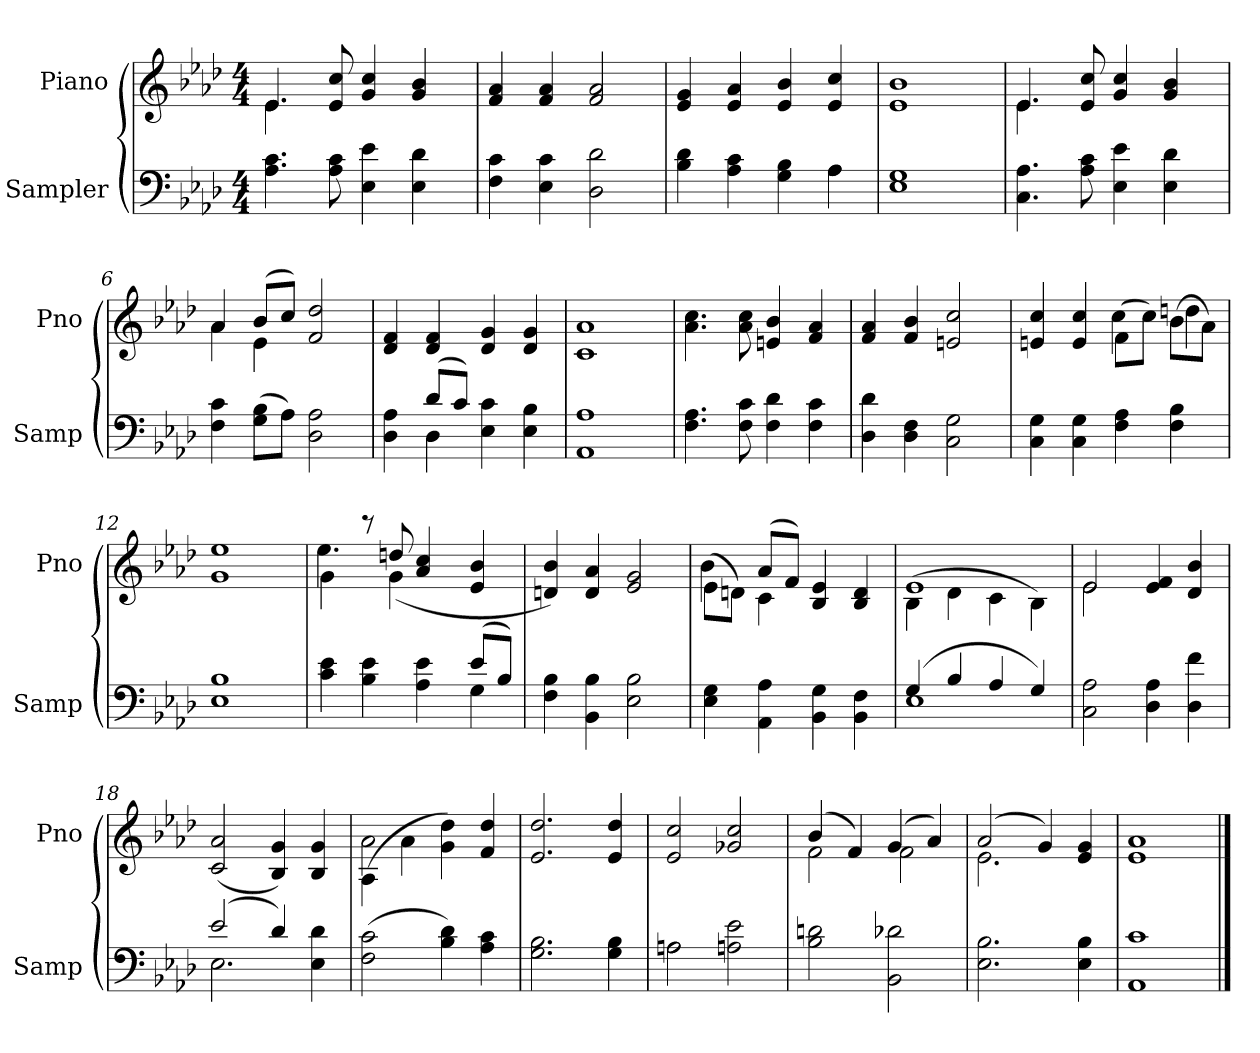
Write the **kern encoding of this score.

**kern	**kern
*part2	*part1
*staff2	*staff1
*I"Sampler	*I"Piano
*I'Samp	*I'Pno
*clefF4	*clefG2
*k[b-e-a-d-]	*k[b-e-a-d-]
*A-:	*A-:
*M4/4	*M4/4
=1	=1
*	*^
4.A- 4.c	4.e-/	4.e-
8A- 8c	8e- 8cc	2ryy
4E- 4e-	4g 4cc	.
4E- 4d-	4g 4b-	.
.	.	8ryy
*	*v	*v
=2	=2
4F 4c	4f 4a-
4E- 4c	4f 4a-
2D- 2d-	2f 2a-
=3	=3
*^	*
4B- 4d-	2.ryy	4e- 4g
4A- 4c	.	4e- 4a-
4G 4B-	.	4e- 4b-
4A-\	4A-	4e- 4cc
*v	*v	*
=4	=4
1E- 1G	1e- 1b-
=5	=5
*	*^
4.C 4.A-	4.e-/	4.e-
8A- 8c	8e- 8cc	2ryy
4E- 4e-	4g 4cc	.
4E- 4d-	4g 4b-	.
.	.	8ryy
=6	=6	=6
4F 4c	4a-/	4a-
(8G\ 8B-\L	(8b-/L	4e-
8A-\J)	8cc/J)	.
2D- 2A-	2f 2dd-	2ryy
*	*v	*v
=7	=7
*^	*
4D- 4A-	4ryy	4d- 4f
(8d-/L	4D-	4d- 4f
8c/J)	.	.
4E- 4c	2ryy	4d- 4g
4E- 4B-	.	4d- 4g
*v	*v	*
=8	=8
1AA- 1A-	1c 1a-
=9	=9
4.F 4.A-	4.a- 4.cc
8F 8c	8a- 8cc
4F 4d-	4en 4b-
4F 4c	4f 4a-
=10	=10
4D- 4d-	4f 4a-
4D- 4F	4f 4b-
2C 2G	2en 2cc
=11	=11
*	*^
4C 4G	4en 4cc	2ryy
4C 4G	4e 4cc	.
4F 4A-	(8f\L	4cc
.	8cc\J)	.
4F 4B-	(8b-\L	4ddn
.	8a-\J)	.
*	*v	*v
=12	=12
1E- 1B-	1g 1ee-
=13	=13
*^	*^
4c 4e-	2.ryy	4g\	4.ee-
4B- 4e-	.	8r	.
.	.	8ddn/	(4g
4A- 4e-	.	4a- 4cc	.
.	.	.	4.ryy
(8e-/L	4G	4e- 4b-	.
8B-/J)	.	.	.
*v	*v	*	*
*	*v	*v
=14	=14
4F 4B-	4dn 4b-)
4BB- 4B-	4d 4a-
2E- 2B-	2e- 2g
=15	=15
*	*^
4E- 4G	(8e-\L	4b-
.	8dn\J)	.
4AA- 4A-	(8a-/L	4c
.	8f/J)	.
4BB- 4G	4B- 4e-	2ryy
4BB- 4F	4B- 4d	.
=16	=16	=16
*^	*	*
(4G/	1E-	(4B-\	1e-
4B-/	.	4d-\	.
4A-/	.	4c\	.
4G/)	.	4B-\)	.
*v	*v	*	*
=17	=17	=17
2C 2A-	2e-/	2e-
4D- 4A-	4e- 4f	2ryy
4D- 4f	4d- 4b-	.
*	*v	*v
=18	=18
*^	*
(2e-/	2.E-	(2c 2a-
4d-/)	.	4B- 4g)
4E- 4d-	4ryy	4B- 4g
*v	*v	*
=19	=19
*	*^
(2F 2c	(4A-\	2a-
.	4a-\	.
4B- 4d-)	4g 4dd-)	2ryy
4A- 4c	4f 4dd-	.
*	*v	*v
=20	=20
2.G 2.B-	2.e- 2.dd-
4G 4B-	4e- 4dd-
=21	=21
*^	*
2A-\	2A	2e- 2cc
2An 2e-	2ryy	2g-X 2cc
*v	*v	*
=22	=22
*	*^
2B- 2dn	(4b-/	2f
.	4f/)	.
2BB- 2d-X	(4g/	2f
.	4a-/)	.
=23	=23	=23
2.E- 2.B-	(2a-/	2.e-
.	4g/)	.
4E- 4B-	4e- 4g	4ryy
*	*v	*v
=24	=24
1AA- 1c	1e- 1a-
==	==
*-	*-
